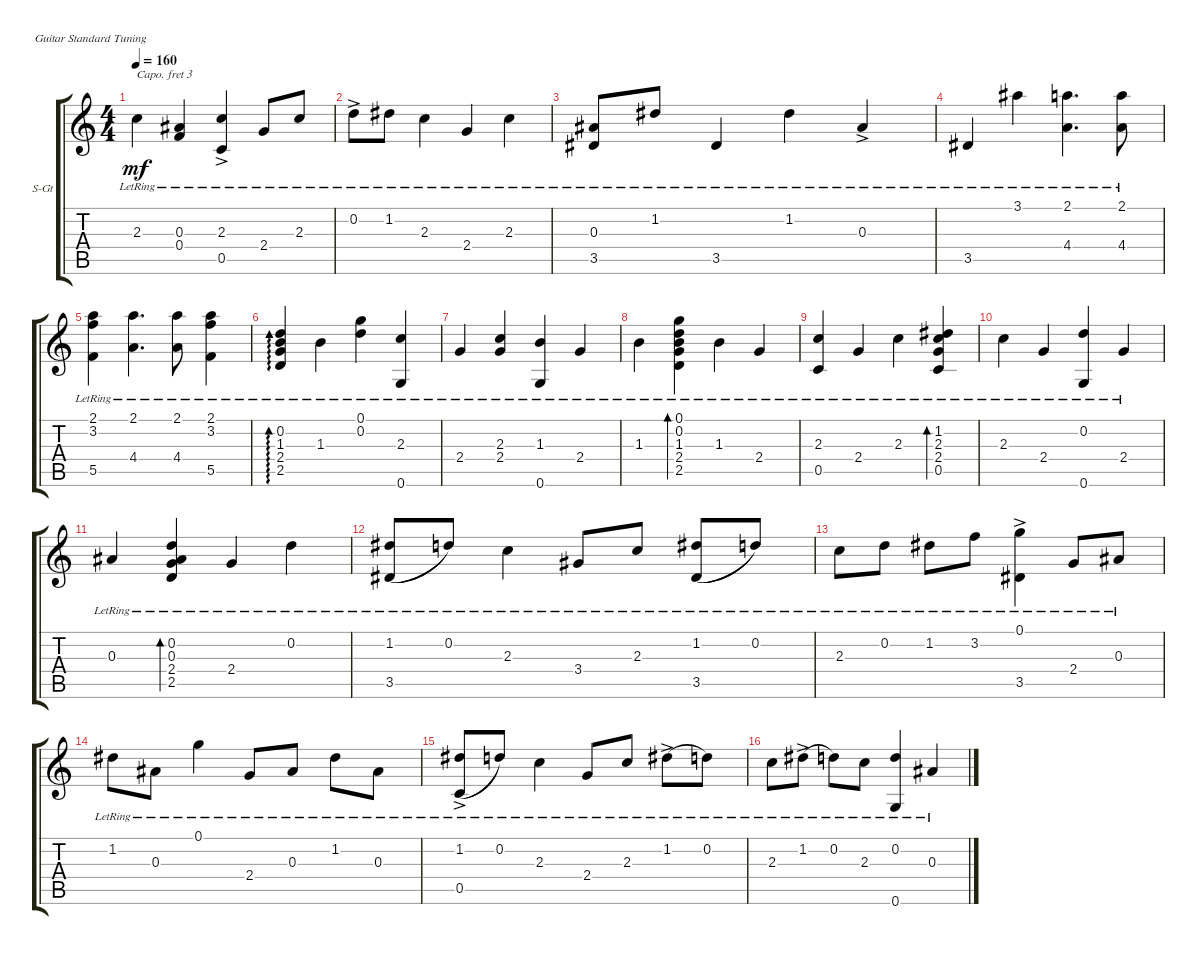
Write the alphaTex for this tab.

\defaultSystemsLayout 4
\bracketExtendMode groupsimilarinstruments
\firstSystemTrackNameOrientation horizontal
\otherSystemsTrackNameOrientation horizontal
\track ("Steel Guitar" "S-Gt") {instrument acousticguitarsteel}
\staff {score tabs}
\capo 3
\tuning (E4 B3 G3 D3 A2 E2)
\ts (4 4)
\tempo 160
\clef g2
\ks c
2.3{lr}.4{dy mf} (0.3{lr} 0.4{lr}).4 (0.5{ac lr} 2.3{ac lr}).4 2.4{lr}.8 2.3{lr}.8 |
0.2{ac lr}.8 1.2{lr}.8 2.3{lr}.4 2.4{lr}.4 2.3{lr}.4 |
(3.5{lr} 0.3{lr}).8 1.2{lr}.8 3.5{lr}.4 1.2{lr}.4 0.3{ac lr}.4 |
3.5{lr}.4 3.1{lr}.4 (4.4{lr} 2.1{lr}).4{d} (2.1{lr} 4.4{lr}).8 |
(5.5{lr} 2.1{lr} 3.2{lr}).4 (4.4{lr} 2.1{lr}).4{d} (2.1{lr} 4.4{lr}).8 (5.5{lr} 2.1{lr} 3.2{lr}).4 |
(2.5{lr} 1.3{lr} 0.2{lr} 2.4{lr}).4{ad 0} 1.3{lr}.4 (0.2{lr} 0.1{lr}).4 (0.6{lr} 2.3{lr}).4 |
2.4{lr}.4 (2.4{lr} 2.3{lr}).4 (0.6{lr} 1.3{lr}).4 2.4{lr}.4 |
1.3{lr}.4 (2.5{lr} 2.4{lr} 1.3{lr} 0.2{lr} 0.1{lr}).4{bd 240} 1.3{lr}.4 2.4{lr}.4 |
(0.5{lr} 2.3{lr}).4 2.4{lr}.4 2.3{lr}.4 (2.4{lr} 2.3{lr} 1.2{lr} 0.5{lr}).4{bd 240} |
2.3{lr}.4 2.4{lr}.4 (0.6{lr} 0.2{lr}).4 2.4{lr}.4 |
0.3{lr}.4 (2.5{lr} 2.4{lr} 0.3{lr} 0.2{lr}).4{bd 240} 2.4{lr}.4 0.2{lr}.4 |
(1.2{lr} 3.5{lr}).8{legatoorigin} 0.2{lr}.8 2.3{lr}.4 3.4{lr}.8 2.3{lr}.8 (3.5{lr} 1.2{lr}).8{legatoorigin} 0.2{lr}.8 |
2.3{lr}.8 0.2{lr}.8 1.2{lr}.8 3.2{lr}.8 (0.1{ac lr} 3.5{lr}).4 2.4{lr}.8 0.3{lr}.8 |
1.2{lr}.8 0.3{lr}.8 0.1{lr}.4 2.4{lr}.8 0.3{lr}.8 1.2{lr}.8 0.3{lr}.8 |
(0.5{lr} 1.2{ac lr}).8{legatoorigin} 0.2{lr}.8 2.3{lr}.4 2.4{lr}.8 2.3{lr}.8 1.2{ac lr}.8{legatoorigin} 0.2{lr}.8 |
2.3{lr}.8 1.2{ac lr}.8{legatoorigin} 0.2{lr}.8 2.3{lr}.8 (0.2{lr} 0.6{lr}).4 0.3{lr}.4
